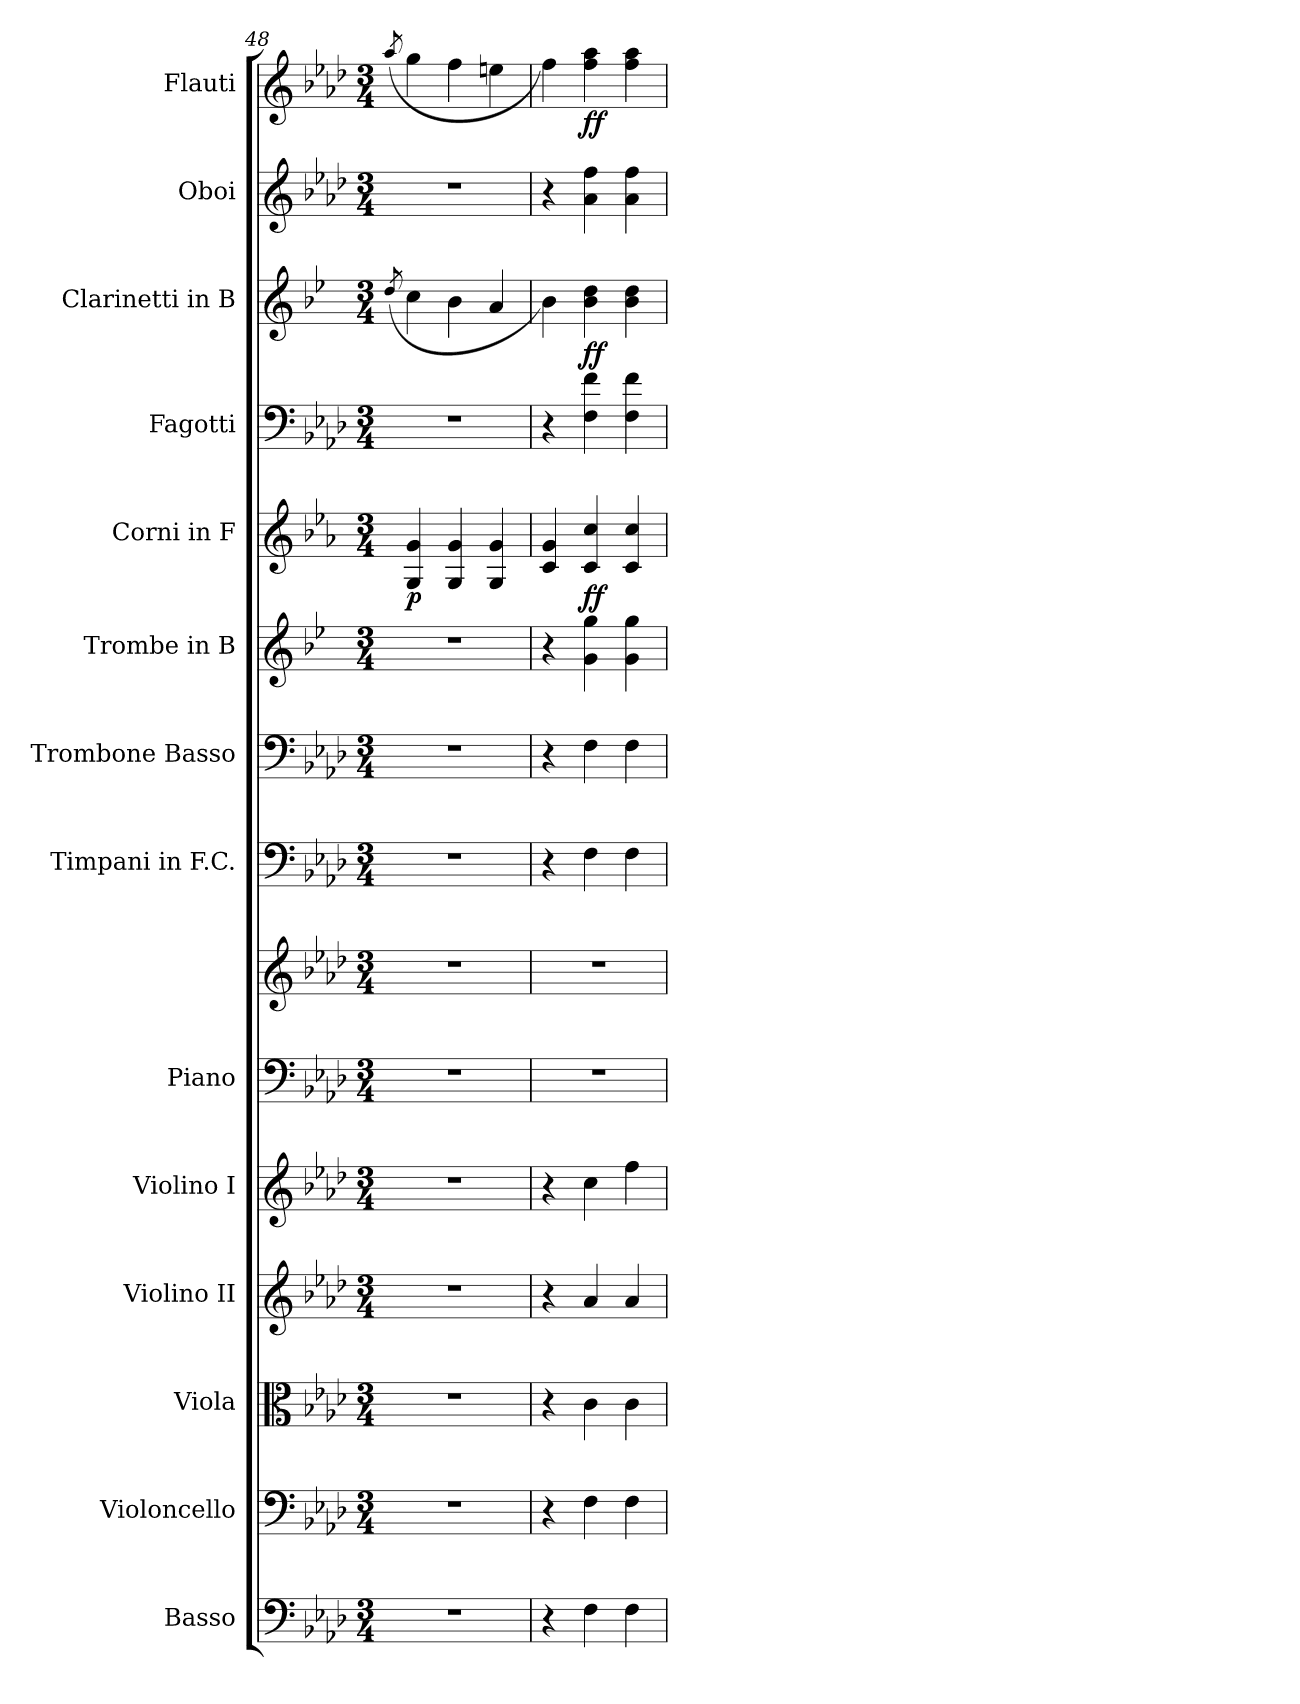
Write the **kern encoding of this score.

**kern	**kern	**kern	**kern	**kern	**kern	**kern	**kern	**kern	**kern	**kern	**dynam	**kern	**kern	**dynam	**kern	**kern	**dynam
*part14	*part13	*part12	*part11	*part10	*part9	*part9	*part8	*part7	*part6	*part5	*part5	*part4	*part3	*part3	*part2	*part1	*part1
*staff15	*staff14	*staff13	*staff12	*staff11	*staff10	*staff9	*staff8	*staff7	*staff6	*staff5	*staff5	*staff4	*staff3	*staff3	*staff2	*staff1	*staff1
*I"Basso	*I"Violoncello	*I"Viola	*I"Violino II	*I"Violino I	*I"Piano	*	*I"Timpani in F.C.	*I"Trombone Basso	*I"Trombe in B	*I"Corni in F	*	*I"Fagotti	*I"Clarinetti in B	*	*I"Oboi	*I"Flauti	*
*	*	*	*	*	*I'Pno.	*	*I'Timp.	*	*	*	*	*	*	*	*I'Ob.	*I'Fl.	*
*clefF4	*clefF4	*clefC3	*clefG2	*clefG2	*clefF4	*clefG2	*clefF4	*clefF4	*clefG2	*clefG2	*	*clefF4	*clefG2	*	*clefG2	*clefG2	*
*ITrd7c12	*	*	*	*	*	*	*	*	*ITrd1c2	*ITrd4c7	*	*	*ITrd1c2	*	*	*	*
*k[b-e-a-d-]	*k[b-e-a-d-]	*k[b-e-a-d-]	*k[b-e-a-d-]	*k[b-e-a-d-]	*k[b-e-a-d-]	*k[b-e-a-d-]	*k[b-e-a-d-]	*k[b-e-a-d-]	*k[b-e-a-d-]	*k[b-e-a-d-]	*	*k[b-e-a-d-]	*k[b-e-a-d-]	*	*k[b-e-a-d-]	*k[b-e-a-d-]	*
*M3/4	*M3/4	*M3/4	*M3/4	*M3/4	*M3/4	*M3/4	*M3/4	*M3/4	*M3/4	*M3/4	*	*M3/4	*M3/4	*	*M3/4	*M3/4	*
=48	=48	=48	=48	=48	=48	=48	=48	=48	=48	=48	=48	=48	=48	=48	=48	=48	=48
.	.	.	.	.	.	.	.	.	.	.	.	.	(>8qcc/	.	.	(>8qaa-/	.
!	!	!	!	!	!	!	!	!	!	!	!LO:DY:b	!	!	!	!	!	!
2.r	2.r	2.r	2.r	2.r	2.r	2.r	2.r	2.r	2.r	4C/ 4c/	p	2.r	4b-\	.	2.r	4gg\	.
.	.	.	.	.	.	.	.	.	.	4C/ 4c/	.	.	4a-\	.	.	4ff\	.
.	.	.	.	.	.	.	.	.	.	4C/ 4c/	.	.	4g/	.	.	4een\	.
=49	=49	=49	=49	=49	=49	=49	=49	=49	=49	=49	=49	=49	=49	=49	=49	=49	=49
4r	4r	4r	4r	4r	2.r	2.r	4r	4r	4r	4F/ 4c/	.	4r	4a-\)	.	4r	4ff\)	.
!	!	!	!	!	!	!	!	!	!	!	!LO:DY:b	!	!	!LO:DY:b	!	!	!LO:DY:b
4FF\	4F\	4c\	4a-/	4cc\	.	.	4F\	4F\	4f\ 4ff\	4F/ 4f/	ff	4F\ 4f\	4a-\ 4cc\	ff	4a-\ 4ff\	4ff\ 4aa-\	ff
4FF\	4F\	4c\	4a-/	4ff\	.	.	4F\	4F\	4f\ 4ff\	4F/ 4f/	.	4F\ 4f\	4a-\ 4cc\	.	4a-\ 4ff\	4ff\ 4aa-\	.
=	=	=	=	=	=	=	=	=	=	=	=	=	=	=	=	=	=
*-	*-	*-	*-	*-	*-	*-	*-	*-	*-	*-	*-	*-	*-	*-	*-	*-	*-
